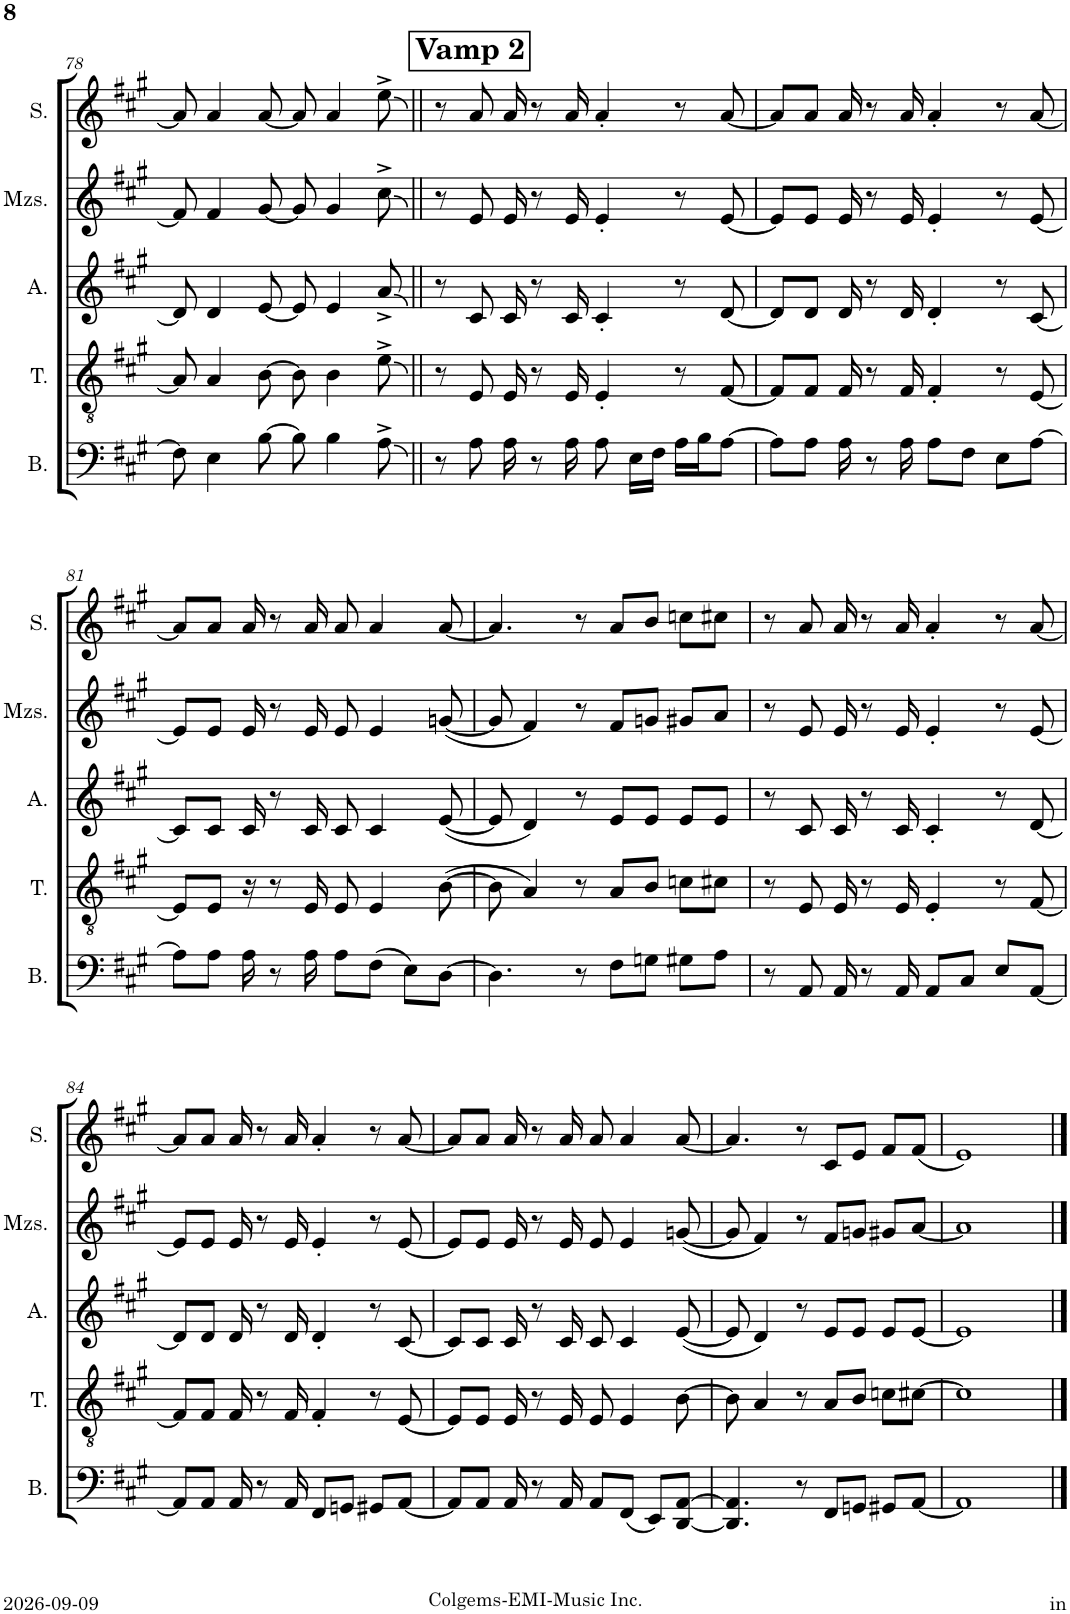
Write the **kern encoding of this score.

**kern	**kern	**kern	**kern	**kern
*part5	*part4	*part3	*part2	*part1
*staff5	*staff4	*staff3	*staff2	*staff1
*I"Bass	*I"Tenor	*I"Alto	*I"Mezzosopran	*I"Soprano
*I'B.	*I'T.	*I'A.	*I'Mzs.	*I'S.
!!LO:PB:g=z
*clefF4	*clefGv2	*clefG2	*clefG2	*clefG2
*k[f#c#g#]	*k[f#c#g#]	*k[f#c#g#]	*k[f#c#g#]	*k[f#c#g#]
*M4/4	*M4/4	*M4/4	*M4/4	*M4/4
=78	=78	=78	=78	=78
8F#\]	8A/]	8d/]	8f#/]	8a/]
4E\	4A/	4d/	4f#/	4a/
[8B\	[8B\	[8e/	[8g#/	[8a/
8B\]	8B\]	8e/]	8g#/]	8a/]
4B\	4B\	4e/	4g#/	4a/
8A^\	8e^\	8a^/	8cc#^\	8ee^\
!!LO:REH:place=s1:a:B:cj:fs=14:t=Vamp 2:qo=0.5
=79||	=79||	=79||	=79||	=79||
8r	8r	8r	8r	8r
8A\	8E/	8c#/	8e/	8a/
16A\	16E/	16c#/	16e/	16a/
8r	8r	8r	8r	8r
16A\	16E/	16c#/	16e/	16a/
8A\	4E'/	4c#'/	4e'/	4a'/
16E\LL	.	.	.	.
16F#\JJ	.	.	.	.
16A\LL	8r	8r	8r	8r
16B\J	.	.	.	.
[8A\J	[8F#/	[8d/	[8e/	[8a/
=80	=80	=80	=80	=80
8A\L]	8F#/L]	8d/L]	8e/L]	8a/L]
8A\J	8F#/J	8d/J	8e/J	8a/J
16A\	16F#/	16d/	16e/	16a/
8r	8r	8r	8r	8r
16A\	16F#/	16d/	16e/	16a/
8A\L	4F#'/	4d'/	4e'/	4a'/
8F#\J	.	.	.	.
8E\L	8r	8r	8r	8r
[8A\J	[8E/	[8c#/	[8e/	[8a/
!!LO:LB:g=z
=81	=81	=81	=81	=81
8A\L]	8E/L]	8c#/L]	8e/L]	8a/L]
8A\J	8E/J	8c#/J	8e/J	8a/J
16A\	16r	16c#/	16e/	16a/
8r	8r	8r	8r	8r
16A\	16E/	16c#/	16e/	16a/
8A\L	8E/	8c#/	8e/	8a/
(8F#\J	4E/	4c#/	4e/	4a/
8E\L)	.	.	.	.
[8D\J	([8B\	([8e/	([8gn/	[8a/
=82	=82	=82	=82	=82
4.D\]	8B\]	8e/]	8g/]	4.a/]
.	4A/)	4d/)	4f#/)	.
8r	8r	8r	8r	8r
8F#\L	8A/L	8e/L	8f#/L	8a/L
8Gn\J	8B/J	8e/J	8gn/J	8b/J
8G#X\L	8cn\L	8e/L	8g#X/L	8ccn\L
8A\J	8c#X\J	8e/J	8a/J	8cc#X\J
=83	=83	=83	=83	=83
8r	8r	8r	8r	8r
8AA/	8E/	8c#/	8e/	8a/
16AA/	16E/	16c#/	16e/	16a/
8r	8r	8r	8r	8r
16AA/	16E/	16c#/	16e/	16a/
8AA/L	4E'/	4c#'/	4e'/	4a'/
8C#/J	.	.	.	.
8E/L	8r	8r	8r	8r
[8AA/J	[8F#/	[8d/	[8e/	[8a/
!!LO:LB:g=z
=84	=84	=84	=84	=84
8AA/L]	8F#/L]	8d/L]	8e/L]	8a/L]
8AA/J	8F#/J	8d/J	8e/J	8a/J
16AA/	16F#/	16d/	16e/	16a/
8r	8r	8r	8r	8r
16AA/	16F#/	16d/	16e/	16a/
8FF#/L	4F#'/	4d'/	4e'/	4a'/
8GGn/J	.	.	.	.
8GG#X/L	8r	8r	8r	8r
[8AA/J	[8E/	[8c#/	[8e/	[8a/
=85	=85	=85	=85	=85
8AA/L]	8E/L]	8c#/L]	8e/L]	8a/L]
8AA/J	8E/J	8c#/J	8e/J	8a/J
16AA/	16E/	16c#/	16e/	16a/
8r	8r	8r	8r	8r
16AA/	16E/	16c#/	16e/	16a/
8AA/L	8E/	8c#/	8e/	8a/
(8FF#/J	4E/	4c#/	4e/	4a/
8EE/L)	.	.	.	.
[8DD/ [8AA/J	[8B\	([8e/	([8gn/	[8a/
=86	=86	=86	=86	=86
4.DD/] 4.AA/]	8B\]	8e/]	8g/]	4.a/]
.	4A/	4d/)	4f#/)	.
8r	8r	8r	8r	8r
8FF#/L	8A/L	8e/L	8f#/L	8c#/L
8GGn/J	8B/J	8e/J	8gn/J	8e/J
8GG#X/L	8cn\L	8e/L	8g#X/L	8f#/L
[8AA/J	[8c#X\J	[8e/J	[8a/J	(8f#/J
=87	=87	=87	=87	=87
1AA]	1c#]	1e]	1a]	1e)
==	==	==	==	==
*-	*-	*-	*-	*-
